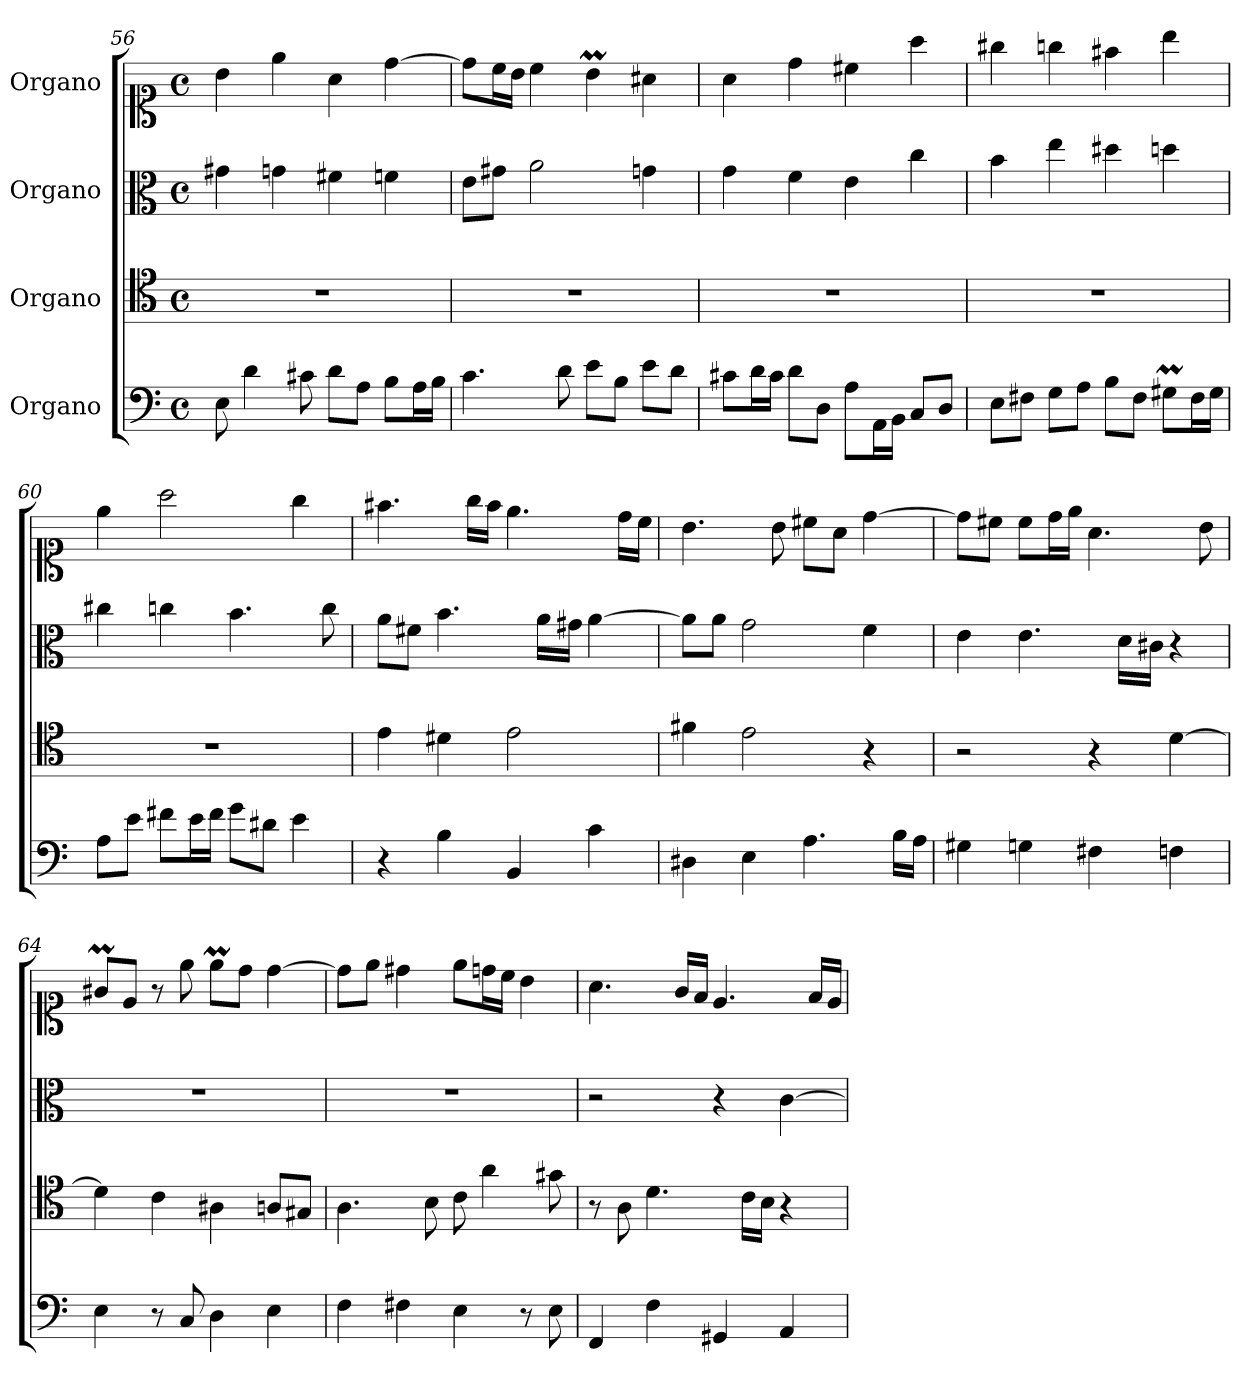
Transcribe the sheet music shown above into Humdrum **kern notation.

**kern	**kern	**kern	**kern
*part4	*part3	*part2	*part1
*staff4	*staff3	*staff2	*staff1
*I"Organo	*I"Organo	*I"Organo	*I"Organo
*clefF4	*clefC4	*clefC3	*clefC1
*k[]	*k[]	*k[]	*k[]
*M4/4	*M4/4	*M4/4	*M4/4
*met(c)	*met(c)	*met(c)	*met(c)
=56	=56	=56	=56
8E\	1r	4g#X\	4b\
4d\	.	.	.
.	.	4gn\	4ee\
8c#X\	.	.	.
8d\L	.	4f#X\	4a\
8A\J	.	.	.
8B\L	.	4fn\	[4dd\
16A\L	.	.	.
16B\JJ	.	.	.
=57	=57	=57	=57
4.c\	1r	8e\L	8dd\L]
.	.	8g#X\J	16cc\L
.	.	.	16b\JJ
.	.	2a\	4cc\
8d\	.	.	.
8e\L	.	.	4bm\
8B\J	.	.	.
8e\L	.	4gn\	4a#X\
8d\J	.	.	.
!!LO:LB:g=z
=58	=58	=58	=58
8c#X\L	1r	4g\	4a\
16d\L	.	.	.
16c#\JJ	.	.	.
8d\L	.	4f\	4dd\
8D\J	.	.	.
8A\L	.	4e\	4cc#X\
16AA\L	.	.	.
16BB\JJ	.	.	.
8C/L	.	4cc\	4aa\
8D/J	.	.	.
=59	=59	=59	=59
8E\L	1r	4b\	4gg#X\
8F#X\J	.	.	.
8G\L	.	4ee\	4ggn\
8A\J	.	.	.
8B\L	.	4dd#X\	4ff#X\
8F#\J	.	.	.
8G#Xm\L	.	4ddn\	4bb\
16F#\L	.	.	.
16G#\JJ	.	.	.
=60	=60	=60	=60
8A\L	1r	4cc#X\	4ee\
8e\J	.	.	.
8f#X\L	.	4ccn\	2aa\
16e\L	.	.	.
16f#\JJ	.	.	.
8g\L	.	4.b\	.
8d#X\J	.	.	.
4e\	.	.	4gg\
.	.	8cc\	.
!!LO:LB:g=z
=61	=61	=61	=61
4r	4e\	8a\L	4.ff#X\
.	.	8f#X\J	.
4B\	4d#X\	4.b\	.
.	.	.	16gg\LL
.	.	.	16ff#\JJ
4BB/	2e\	.	4.ee\
.	.	16a\LL	.
.	.	16g#X\JJ	.
4c\	.	[4a\	.
.	.	.	16dd\LL
.	.	.	16cc\JJ
=62	=62	=62	=62
4D#X\	4f#X\	8a\L]	4.b\
.	.	8a\J	.
4E\	2e\	2g\	.
.	.	.	8b\
4.A\	.	.	8cc#X\L
.	.	.	8a\J
.	4r	4f\	[4dd\
16B\LL	.	.	.
16A\JJ	.	.	.
=63	=63	=63	=63
4G#X\	2r	4e\	8dd\L]
.	.	.	8cc#X\J
4Gn\	.	4.e\	8cc#\L
.	.	.	16dd\L
.	.	.	16ee\JJ
4F#X\	4r	.	4.a\
.	.	16d\LL	.
.	.	16c#X\JJ	.
4Fn\	[4d\	4r	.
.	.	.	8b\
=64	=64	=64	=64
4E\	4d\]	1r	8g#Xm/L
.	.	.	8e/J
8r	4c\	.	8r
8C/	.	.	8ee\
4D\	4A#X\	.	8eem\L
.	.	.	8dd\J
4E\	8An/L	.	[4dd\
.	8G#X/J	.	.
!!LO:PB:g=z
=65	=65	=65	=65
4F\	4.A\	1r	8dd\L]
.	.	.	8ee\J
4F#X\	.	.	4dd#X\
.	8B\	.	.
4E\	8c\	.	8ee\L
.	4a\	.	16ddn\L
.	.	.	16cc\JJ
8r	.	.	4b\
8E\	8g#X\	.	.
=66	=66	=66	=66
4FF/	8r	2r	4.a\
.	8A\	.	.
4F\	4.d\	.	.
.	.	.	16g/LL
.	.	.	16f/JJ
4GG#X/	.	4r	4.e/
.	16c\LL	.	.
.	16B\JJ	.	.
4AA/	4r	[4c\	.
.	.	.	16f/LL
.	.	.	16e/JJ
=	=	=	=
*-	*-	*-	*-
